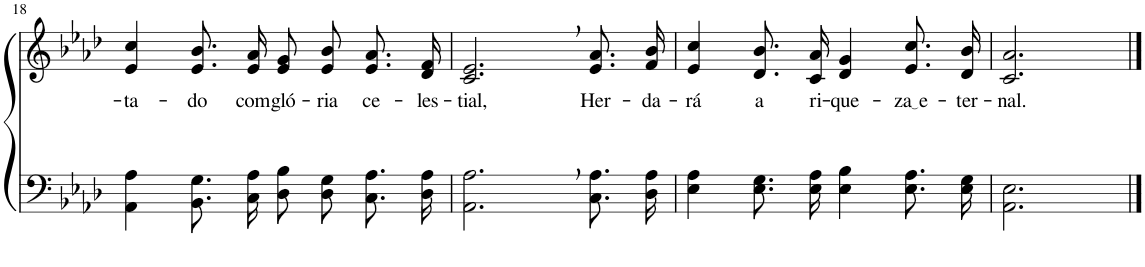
**kern	**kern	**text
*part2	*part1	*part1
*staff2	*staff1	*staff1
*I"Parte III e IV	*I"Parte I e II	*
!!LO:PB:g=z
*clefF4	*clefG2	*
*Trd-1c-2	*Trd-1c-2	*
*k[b-e-a-d-]	*k[b-e-a-d-]	*
*M4/4	*M4/4	*
=18	=18	=18
!	!	!LO:LY:b
4AA-\ 4A-\	4e-/ 4cc/	-ta-
!	!	!LO:LY:b
8.BB-\ 8.G\L	8.e-/ 8.b-/L	-do
!	!	!LO:LY:b
16C\ 16A-\Jk	16e-/ 16a-/Jk	com
!	!	!LO:LY:b
8D-\ 8B-\L	8e-/ 8g/L	gló-
!	!	!LO:LY:b
8D-\ 8G\J	8e-/ 8b-/J	-ria
!	!	!LO:LY:b
8.C\ 8.A-\L	8.e-/ 8.a-/L	ce-
!	!	!LO:LY:b
16D-\ 16A-\Jk	16d-/ 16f/Jk	-les-
=19	=19	=19
!	!	!LO:LY:b
2.AA-\, 2.A-\,	2.c/, 2.e-/,	-tial,
!	!	!LO:LY:b
8.C\ 8.A-\L	8.e-/ 8.a-/L	Her-
!	!	!LO:LY:b
16D-\ 16A-\Jk	16f/ 16b-/Jk	-da-
=20	=20	=20
!	!	!LO:LY:b
4E-\ 4A-\	4e-/ 4cc/	-rá
!	!	!LO:LY:b
8.E-\ 8.G\L	8.d-/ 8.b-/L	a
!	!	!LO:LY:b
16E-\ 16A-\Jk	16c/ 16a-/Jk	ri-
!	!	!LO:LY:b
4E-\ 4B-\	4d-/ 4g/	-que-
!	!	!LO:LY:b
8.E-\ 8.A-\L	8.e-/ 8.cc/L	za e
!	!	!LO:LY:b
16E-\ 16G\Jk	16d-/ 16b-/Jk	-ter-
=21	=21	=21
!	!	!LO:LY:b
2.AA-\ 2.E-\	2.c/ 2.a-/	-nal.
==	==	==
*-	*-	*-
